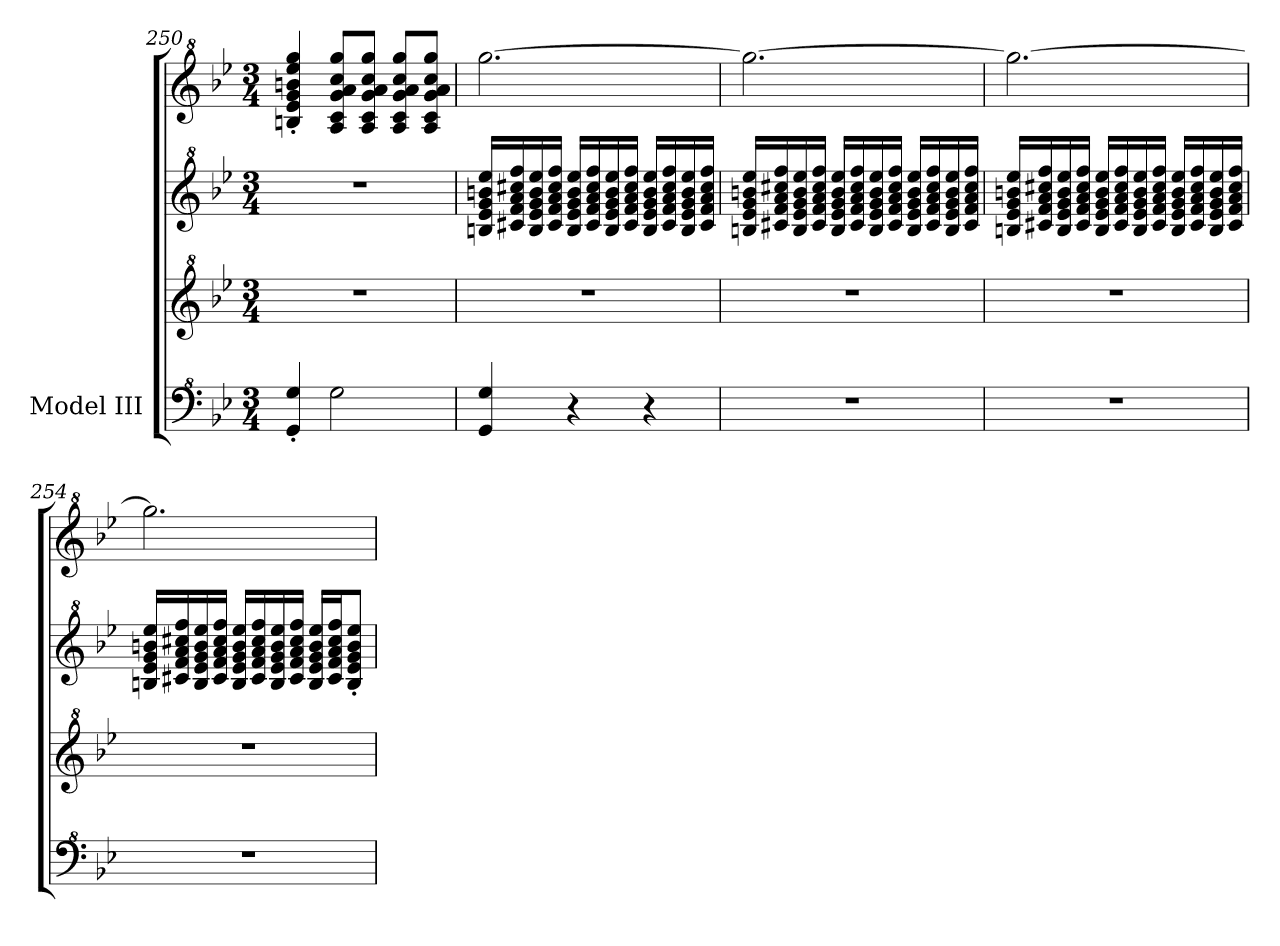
**kern	**kern	**kern	**kern
*part1	*part1	*part1	*part1
*staff4	*staff3	*staff2	*staff1
*I"Model III	*	*	*
!!LO:LB:g=z
*clefF^4	*clefG^2	*clefG^2	*clefG^2
*k[b-e-]	*k[b-e-]	*k[b-e-]	*k[b-e-]
*M3/4	*M3/4	*M3/4	*M3/4
=250	=250	=250	=250
4G/' 4g/'	2.r	2.r	4bn/' 4ee-/' 4gg/' 4bbn/' 4eee-/' 4ggg/'
2g\	.	.	8a/ 8cc/ 8gg/ 8aa/ 8ccc/ 8ggg/L
.	.	.	8a/ 8cc/ 8gg/ 8aa/ 8ccc/ 8ggg/J
.	.	.	8a/ 8cc/ 8gg/ 8aa/ 8ccc/ 8ggg/L
.	.	.	8a/ 8cc/ 8gg/ 8aa/ 8ccc/ 8ggg/J
=251	=251	=251	=251
4G/ 4g/	2.r	16bn/ 16ee-/ 16gg/ 16bbn/ 16eee-/LL	[2.ggg\
.	.	16cc#X/ 16ff/ 16aa/ 16ccc#X/ 16fff/	.
.	.	16b/ 16ee-/ 16gg/ 16bb/ 16eee-/	.
.	.	16cc#/ 16ff/ 16aa/ 16ccc#/ 16fff/JJ	.
4r	.	16b/ 16ee-/ 16gg/ 16bb/ 16eee-/LL	.
.	.	16cc#/ 16ff/ 16aa/ 16ccc#/ 16fff/	.
.	.	16b/ 16ee-/ 16gg/ 16bb/ 16eee-/	.
.	.	16cc#/ 16ff/ 16aa/ 16ccc#/ 16fff/JJ	.
4r	.	16b/ 16ee-/ 16gg/ 16bb/ 16eee-/LL	.
.	.	16cc#/ 16ff/ 16aa/ 16ccc#/ 16fff/	.
.	.	16b/ 16ee-/ 16gg/ 16bb/ 16eee-/	.
.	.	16cc#/ 16ff/ 16aa/ 16ccc#/ 16fff/JJ	.
=252	=252	=252	=252
2.r	2.r	16bn/ 16ee-/ 16gg/ 16bbn/ 16eee-/LL	2.ggg\_
.	.	16cc#X/ 16ff/ 16aa/ 16ccc#X/ 16fff/	.
.	.	16b/ 16ee-/ 16gg/ 16bb/ 16eee-/	.
.	.	16cc#/ 16ff/ 16aa/ 16ccc#/ 16fff/JJ	.
.	.	16b/ 16ee-/ 16gg/ 16bb/ 16eee-/LL	.
.	.	16cc#/ 16ff/ 16aa/ 16ccc#/ 16fff/	.
.	.	16b/ 16ee-/ 16gg/ 16bb/ 16eee-/	.
.	.	16cc#/ 16ff/ 16aa/ 16ccc#/ 16fff/JJ	.
.	.	16b/ 16ee-/ 16gg/ 16bb/ 16eee-/LL	.
.	.	16cc#/ 16ff/ 16aa/ 16ccc#/ 16fff/	.
.	.	16b/ 16ee-/ 16gg/ 16bb/ 16eee-/	.
.	.	16cc#/ 16ff/ 16aa/ 16ccc#/ 16fff/JJ	.
!!LO:LB:g=z
=253	=253	=253	=253
2.r	2.r	16bn/ 16ee-/ 16gg/ 16bbn/ 16eee-/LL	2.ggg\_
.	.	16cc#X/ 16ff/ 16aa/ 16ccc#X/ 16fff/	.
.	.	16b/ 16ee-/ 16gg/ 16bb/ 16eee-/	.
.	.	16cc#/ 16ff/ 16aa/ 16ccc#/ 16fff/JJ	.
.	.	16b/ 16ee-/ 16gg/ 16bb/ 16eee-/LL	.
.	.	16cc#/ 16ff/ 16aa/ 16ccc#/ 16fff/	.
.	.	16b/ 16ee-/ 16gg/ 16bb/ 16eee-/	.
.	.	16cc#/ 16ff/ 16aa/ 16ccc#/ 16fff/JJ	.
.	.	16b/ 16ee-/ 16gg/ 16bb/ 16eee-/LL	.
.	.	16cc#/ 16ff/ 16aa/ 16ccc#/ 16fff/	.
.	.	16b/ 16ee-/ 16gg/ 16bb/ 16eee-/	.
.	.	16cc#/ 16ff/ 16aa/ 16ccc#/ 16fff/JJ	.
=254	=254	=254	=254
2.r	2.r	16bn/ 16ee-/ 16gg/ 16bbn/ 16eee-/LL	2.ggg\]
.	.	16cc#X/ 16ff/ 16aa/ 16ccc#X/ 16fff/	.
.	.	16b/ 16ee-/ 16gg/ 16bb/ 16eee-/	.
.	.	16cc#/ 16ff/ 16aa/ 16ccc#/ 16fff/JJ	.
.	.	16b/ 16ee-/ 16gg/ 16bb/ 16eee-/LL	.
.	.	16cc#/ 16ff/ 16aa/ 16ccc#/ 16fff/	.
.	.	16b/ 16ee-/ 16gg/ 16bb/ 16eee-/	.
.	.	16cc#/ 16ff/ 16aa/ 16ccc#/ 16fff/JJ	.
.	.	16b/ 16ee-/ 16gg/ 16bb/ 16eee-/LL	.
.	.	16cc#/ 16ff/ 16aa/ 16ccc#/ 16fff/J	.
.	.	8b/' 8ee-/' 8gg/' 8bb/' 8eee-/'J	.
=	=	=	=
*-	*-	*-	*-
